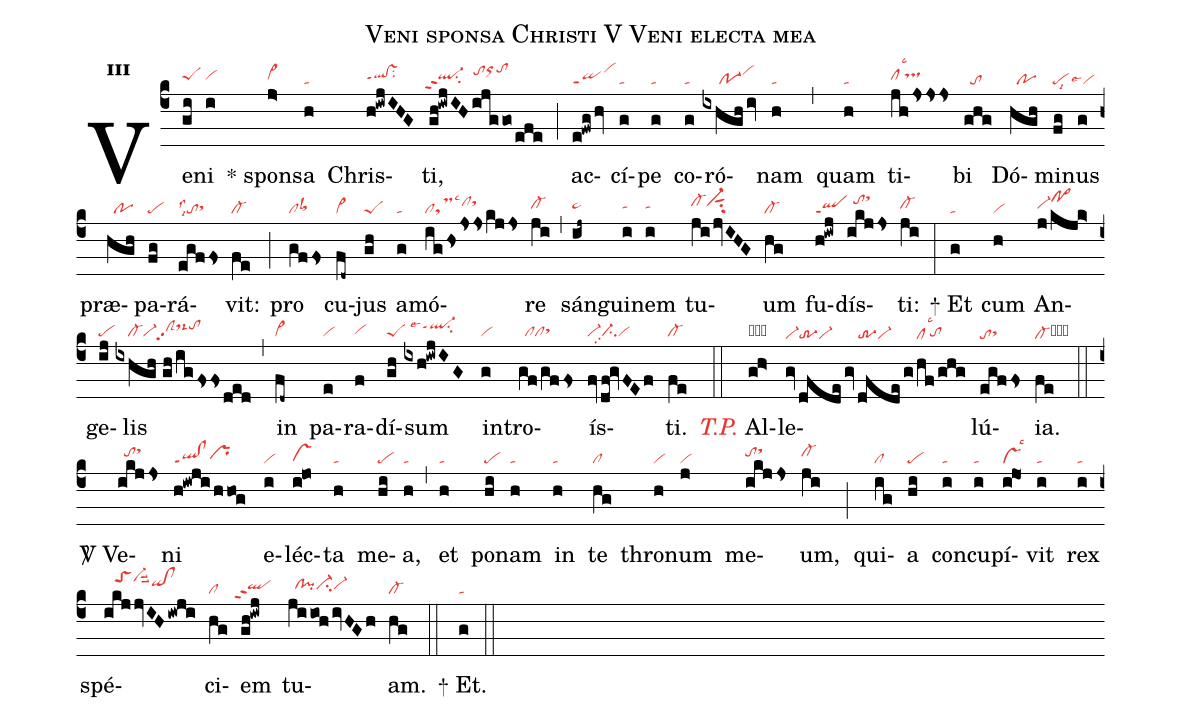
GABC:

name:Veni sponsa Christi V Veni electa mea;
office-part:re;
mode:3;
nabc-lines:1;
%%
initial-style: 1;
name: Veni sponsa Christi;
mode: 3;
office-part: Responsorium;
annotation: Resp.;
annotation: iii;
nabc-lines:1;
%%
(c4) Ve(gi|peShh)ni(i|vihh) <sp>*</sp> spon(j>|vi>hh)sa(h|ta) Chris(h!iwjIHG|qlhh!vshhppt1su2)ti,(gh!iwjIHijggo/efe|`ql-hhppt2su2tohjorhktohk) (;) ac(e!fwg/hv|qippt1vihk)cí(g|ta)pe(g|ta) co(g|ta)ró(ixhgh/iv|/////po-1vihj)nam(h|ta) (,) quam(h|ta) ti(jhjsjsjs|clhhlsc3`tshi)bi(ghg|//to) Dó(hgh|//po)mi(fg|pelsi8)nus(g|``vilse4) præ(hgh|//po)pa(fg|pe)rá(egffs|tolss1lsi7sthh)vit:(fe|cl-) (;) pro(gffs|cllsl3`sthh) cu(fd~|vi>)jus(gh|peS) a(g|ta)mó(ighsjsjskjjs|cltsMlsc3clhisthj)re(ji|cl-hh) (,) sán(ij~|pe~hh)gui(i|tahh)nem(i|tahh) tu(jijvIHG|cl-hivi-hisut1su2)um(hg|cl-) fu(h!iwj|qlppt1)dís(ikjJs|//tohjsthl)ti:(ji|cl-hh) (:)
<sp>+</sp> Et(g|ta) cum(h|vi) An(j/kjk>|vi-hhpo>hk)ge(ij|pe)lis(ixhgh//gh/igfsfsded|////cl-vi-clShhpp2ds-hitohi) (,) in(fd~|vi>) pa(e|vi)ra(f|vihg)dí(gh|peS)sum(ixh!iwjIG|//ql-hisu2ppt1lse4) in(g|vi)tro(gf/gffs|//clclsthh)ís(fv/df!gvFEf|vi-ci-pp2vi)ti.(fe|cl-) (::) <c><i>T.P.</i></c> Al(gh>|obpe>1he)le(gv|vi-he|dfde/gv|tr-3hevi-he|dfde/g|tr-3hevi-he|/hf/ghg|clhelsc3`to)lú(egffs|tohesthg){ia}.(fe|cl-hecb) (::)

<sp>V/</sp> Ve(ikjjs|//tohisthk)ni(h!iwjihhog|ql!clppt1prhh) e(i|vi)léc(i@jo|vshg)ta(h|ta) me(hi|pe)a,(h|ta) (,) et(h|ta) po(hi|pe)nam(h|ta) in(h|ta) te(hg|cl) thro(h|vi)num(j|vi) me(ikjjs|tohisthk)um,(ji|cl-hi) (;) qui(ig|cl)a(hi|pe) con(i|ta){cu}(i|ta)pí(ijO1|vslsc3)vit(i|ta) rex(i|ta) spé(ikjjvIH/iwji|///toShkvi-hksuu2qihi!clhi)ci(hg|cl)em(gh!iwj|``qlhhppt2) tu(jiiohivHGh|//clhh!pihhci-hhvi-hh)am.(hg|cl-) (::)
<sp>+</sp> Et.(g|ta) (::)
